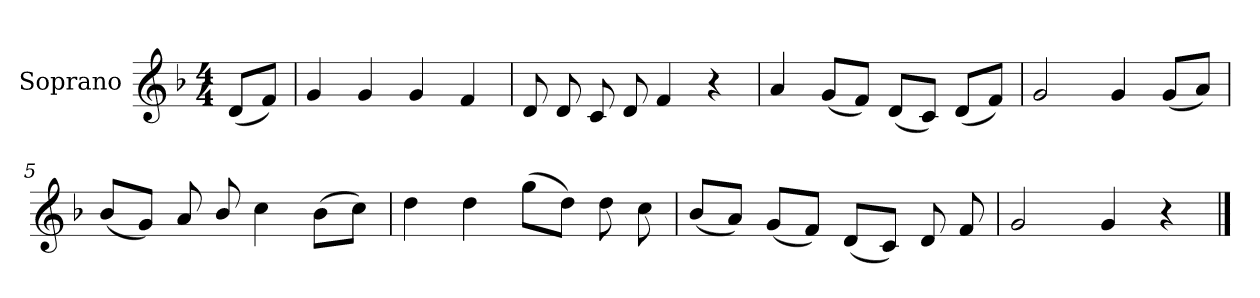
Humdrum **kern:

**kern
*part1
*staff1
*I"Soprano
*I'S.
*clefG2
*k[b-]
*M4/4
*MM80
=
(<8d/L
8f/J)
=1
4g/
4g/
4g/
4f/
=2
8d/
8d/
8c/
8d/
4f/
4r
!!LO:LB:g=z
=3
4a/
(<8g/L
8f/J)
(<8d/L
8c/J)
(<8d/L
8f/J)
=4
2g/
4g/
(<8g/L
8a/J)
=5
(<8b-/L
8g/J)
8a/
8b-/
4cc\
(>8b-\L
8cc\J)
!!LO:LB:g=z
=6
4dd\
4dd\
(>8gg\L
8dd\J)
8dd\
8cc\
=7
(<8b-/L
8a/J)
(<8g/L
8f/J)
(<8d/L
8c/J)
8d/
8f/
=8
2g/
4g/
4r
==
*-
